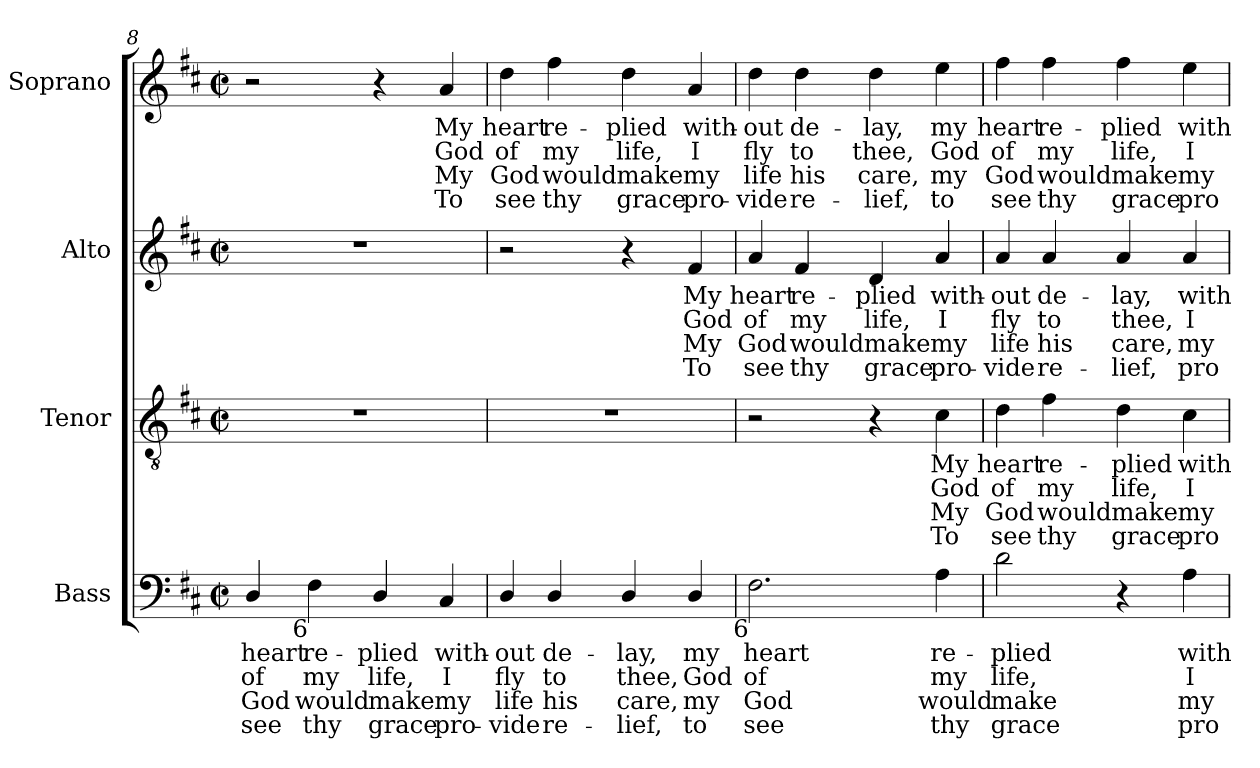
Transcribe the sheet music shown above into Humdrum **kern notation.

**kern	**text	**text	**text	**text	**kern	**text	**text	**text	**text	**kern	**text	**text	**text	**text	**kern	**text	**text	**text	**text
*part4	*part4	*part4	*part4	*part4	*part3	*part3	*part3	*part3	*part3	*part2	*part2	*part2	*part2	*part2	*part1	*part1	*part1	*part1	*part1
*staff4	*staff4	*staff4	*staff4	*staff4	*staff3	*staff3	*staff3	*staff3	*staff3	*staff2	*staff2	*staff2	*staff2	*staff2	*staff1	*staff1	*staff1	*staff1	*staff1
*I"Bass	*	*	*	*	*I"Tenor	*	*	*	*	*I"Alto	*	*	*	*	*I"Soprano	*	*	*	*
*I'B.	*	*	*	*	*I'T.	*	*	*	*	*I'A.	*	*	*	*	*I'S.	*	*	*	*
*clefF4	*	*	*	*	*clefGv2	*	*	*	*	*clefG2	*	*	*	*	*clefG2	*	*	*	*
*	*	*	*	*	*ITrd7c12	*	*	*	*	*	*	*	*	*	*	*	*	*	*
*k[f#c#]	*	*	*	*	*k[f#c#]	*	*	*	*	*k[f#c#]	*	*	*	*	*k[f#c#]	*	*	*	*
*b:	*	*	*	*	*b:	*	*	*	*	*b:	*	*	*	*	*b:	*	*	*	*
*M2/2	*	*	*	*	*M2/2	*	*	*	*	*M2/2	*	*	*	*	*M2/2	*	*	*	*
*met(c|)	*	*	*	*	*met(c|)	*	*	*	*	*met(c|)	*	*	*	*	*met(c|)	*	*	*	*
=8	=8	=8	=8	=8	=8	=8	=8	=8	=8	=8	=8	=8	=8	=8	=8	=8	=8	=8	=8
!	!LO:LY:b:color=#000000	!LO:LY:b:color=#000000	!LO:LY:b:color=#000000	!LO:LY:b:color=#000000	!	!	!	!	!	!	!	!	!	!	!	!	!	!	!
4Di/	heart	of	God	see	1r	.	.	.	.	1r	.	.	.	.	2r	.	.	.	.
!LO:TX:b:rj:t=6	!	!	!	!	!	!	!	!	!	!	!	!	!	!	!	!	!	!	!
!	!LO:LY:b:color=#000000	!LO:LY:b:color=#000000	!LO:LY:b:color=#000000	!LO:LY:b:color=#000000	!	!	!	!	!	!	!	!	!	!	!	!	!	!	!
4F#i\	re-	my	would	thy	.	.	.	.	.	.	.	.	.	.	.	.	.	.	.
!	!LO:LY:b:color=#000000	!LO:LY:b:color=#000000	!LO:LY:b:color=#000000	!LO:LY:b:color=#000000	!	!	!	!	!	!	!	!	!	!	!	!	!	!	!
4Di/	-plied	life,	make	grace	.	.	.	.	.	.	.	.	.	.	4r	.	.	.	.
!	!LO:LY:b:color=#000000	!LO:LY:b:color=#000000	!LO:LY:b:color=#000000	!LO:LY:b:color=#000000	!	!	!	!	!	!	!	!	!	!	!	!	!	!	!
!	!	!	!	!	!	!	!	!	!	!	!	!	!	!	!	!LO:LY:b:color=#000000	!LO:LY:b:color=#000000	!LO:LY:b:color=#000000	!LO:LY:b:color=#000000
4C#i/	with-	I	my	pro-	.	.	.	.	.	.	.	.	.	.	4ai/	My	God	My	To
=9	=9	=9	=9	=9	=9	=9	=9	=9	=9	=9	=9	=9	=9	=9	=9	=9	=9	=9	=9
!	!LO:LY:b:color=#000000	!LO:LY:b:color=#000000	!LO:LY:b:color=#000000	!LO:LY:b:color=#000000	!	!	!	!	!	!	!	!	!	!	!	!	!	!	!
!	!	!	!	!	!	!	!	!	!	!	!	!	!	!	!	!LO:LY:b:color=#000000	!LO:LY:b:color=#000000	!LO:LY:b:color=#000000	!LO:LY:b:color=#000000
4Di/	-out	fly	-life	vide	1r	.	.	.	.	2r	.	.	.	.	4ddi\	heart	of	God	see
!	!LO:LY:b:color=#000000	!LO:LY:b:color=#000000	!LO:LY:b:color=#000000	!LO:LY:b:color=#000000	!	!	!	!	!	!	!	!	!	!	!	!	!	!	!
!	!	!	!	!	!	!	!	!	!	!	!	!	!	!	!	!LO:LY:b:color=#000000	!LO:LY:b:color=#000000	!LO:LY:b:color=#000000	!LO:LY:b:color=#000000
4Di/	de-	to	his	re-	.	.	.	.	.	.	.	.	.	.	4ff#i\	re-	my	would	thy
!	!LO:LY:b:color=#000000	!LO:LY:b:color=#000000	!LO:LY:b:color=#000000	!LO:LY:b:color=#000000	!	!	!	!	!	!	!	!	!	!	!	!	!	!	!
!	!	!	!	!	!	!	!	!	!	!	!	!	!	!	!	!LO:LY:b:color=#000000	!LO:LY:b:color=#000000	!LO:LY:b:color=#000000	!LO:LY:b:color=#000000
4Di/	-lay,	thee,	-care,	lief,	.	.	.	.	.	4r	.	.	.	.	4ddi\	-plied	life,	make	grace
!	!LO:LY:b:color=#000000	!LO:LY:b:color=#000000	!LO:LY:b:color=#000000	!LO:LY:b:color=#000000	!	!	!	!	!	!	!	!	!	!	!	!	!	!	!
!	!	!	!	!	!	!	!	!	!	!	!LO:LY:b:color=#000000	!LO:LY:b:color=#000000	!LO:LY:b:color=#000000	!LO:LY:b:color=#000000	!	!	!	!	!
!	!	!	!	!	!	!	!	!	!	!	!	!	!	!	!	!LO:LY:b:color=#000000	!LO:LY:b:color=#000000	!LO:LY:b:color=#000000	!LO:LY:b:color=#000000
4Di/	my	God	my	to	.	.	.	.	.	4f#i/	My	God	My	To	4ai/	with-	I	my	pro-
=10	=10	=10	=10	=10	=10	=10	=10	=10	=10	=10	=10	=10	=10	=10	=10	=10	=10	=10	=10
!	!LO:LY:b:color=#000000	!LO:LY:b:color=#000000	!LO:LY:b:color=#000000	!LO:LY:b:color=#000000	!	!	!	!	!	!	!	!	!	!	!	!	!	!	!
!	!	!	!	!	!	!	!	!	!	!	!LO:LY:b:color=#000000	!LO:LY:b:color=#000000	!LO:LY:b:color=#000000	!LO:LY:b:color=#000000	!	!	!	!	!
!LO:TX:b:rj:t=6	!	!	!	!	!	!	!	!	!	!	!	!	!	!	!	!	!	!	!
!	!	!	!	!	!	!	!	!	!	!	!	!	!	!	!	!LO:LY:b:color=#000000	!LO:LY:b:color=#000000	!LO:LY:b:color=#000000	!LO:LY:b:color=#000000
2.F#i\	heart	of	God	see	2r	.	.	.	.	4ai/	heart	of	God	see	4ddi\	-out	fly	-life	vide
!	!	!	!	!	!	!	!	!	!	!	!LO:LY:b:color=#000000	!LO:LY:b:color=#000000	!LO:LY:b:color=#000000	!LO:LY:b:color=#000000	!	!	!	!	!
!	!	!	!	!	!	!	!	!	!	!	!	!	!	!	!	!LO:LY:b:color=#000000	!LO:LY:b:color=#000000	!LO:LY:b:color=#000000	!LO:LY:b:color=#000000
.	.	.	.	.	.	.	.	.	.	4f#i/	re-	my	would	thy	4ddi\	de-	to	his	re-
!	!	!	!	!	!	!	!	!	!	!	!LO:LY:b:color=#000000	!LO:LY:b:color=#000000	!LO:LY:b:color=#000000	!LO:LY:b:color=#000000	!	!	!	!	!
!	!	!	!	!	!	!	!	!	!	!	!	!	!	!	!	!LO:LY:b:color=#000000	!LO:LY:b:color=#000000	!LO:LY:b:color=#000000	!LO:LY:b:color=#000000
.	.	.	.	.	4r	.	.	.	.	4di/	-plied	life,	make	grace	4ddi\	-lay,	thee,	-care,	lief,
!	!LO:LY:b:color=#000000	!LO:LY:b:color=#000000	!LO:LY:b:color=#000000	!LO:LY:b:color=#000000	!	!	!	!	!	!	!	!	!	!	!	!	!	!	!
!	!	!	!	!	!	!LO:LY:b:color=#000000	!LO:LY:b:color=#000000	!LO:LY:b:color=#000000	!LO:LY:b:color=#000000	!	!	!	!	!	!	!	!	!	!
!	!	!	!	!	!	!	!	!	!	!	!LO:LY:b:color=#000000	!LO:LY:b:color=#000000	!LO:LY:b:color=#000000	!LO:LY:b:color=#000000	!	!	!	!	!
!	!	!	!	!	!	!	!	!	!	!	!	!	!	!	!	!LO:LY:b:color=#000000	!LO:LY:b:color=#000000	!LO:LY:b:color=#000000	!LO:LY:b:color=#000000
4Ai\	re-	my	would	thy	4C#i\	My	God	My	To	4ai/	with-	I	my	pro-	4eei\	my	God	my	to
=11	=11	=11	=11	=11	=11	=11	=11	=11	=11	=11	=11	=11	=11	=11	=11	=11	=11	=11	=11
!	!LO:LY:b:color=#000000	!LO:LY:b:color=#000000	!LO:LY:b:color=#000000	!LO:LY:b:color=#000000	!	!	!	!	!	!	!	!	!	!	!	!	!	!	!
!	!	!	!	!	!	!LO:LY:b:color=#000000	!LO:LY:b:color=#000000	!LO:LY:b:color=#000000	!LO:LY:b:color=#000000	!	!	!	!	!	!	!	!	!	!
!	!	!	!	!	!	!	!	!	!	!	!LO:LY:b:color=#000000	!LO:LY:b:color=#000000	!LO:LY:b:color=#000000	!LO:LY:b:color=#000000	!	!	!	!	!
!	!	!	!	!	!	!	!	!	!	!	!	!	!	!	!	!LO:LY:b:color=#000000	!LO:LY:b:color=#000000	!LO:LY:b:color=#000000	!LO:LY:b:color=#000000
2di\	-plied	life,	make	grace	4Di\	heart	of	God	see	4ai/	-out	fly	-life	vide	4ff#i\	heart	of	God	see
!	!	!	!	!	!	!LO:LY:b:color=#000000	!LO:LY:b:color=#000000	!LO:LY:b:color=#000000	!LO:LY:b:color=#000000	!	!	!	!	!	!	!	!	!	!
!	!	!	!	!	!	!	!	!	!	!	!LO:LY:b:color=#000000	!LO:LY:b:color=#000000	!LO:LY:b:color=#000000	!LO:LY:b:color=#000000	!	!	!	!	!
!	!	!	!	!	!	!	!	!	!	!	!	!	!	!	!	!LO:LY:b:color=#000000	!LO:LY:b:color=#000000	!LO:LY:b:color=#000000	!LO:LY:b:color=#000000
.	.	.	.	.	4F#i\	re-	my	would	thy	4ai/	de-	to	his	re-	4ff#i\	re-	my	would	thy
!	!	!	!	!	!	!LO:LY:b:color=#000000	!LO:LY:b:color=#000000	!LO:LY:b:color=#000000	!LO:LY:b:color=#000000	!	!	!	!	!	!	!	!	!	!
!	!	!	!	!	!	!	!	!	!	!	!LO:LY:b:color=#000000	!LO:LY:b:color=#000000	!LO:LY:b:color=#000000	!LO:LY:b:color=#000000	!	!	!	!	!
!	!	!	!	!	!	!	!	!	!	!	!	!	!	!	!	!LO:LY:b:color=#000000	!LO:LY:b:color=#000000	!LO:LY:b:color=#000000	!LO:LY:b:color=#000000
4r	.	.	.	.	4Di\	-plied	life,	make	grace	4ai/	-lay,	thee,	-care,	lief,	4ff#i\	-plied	life,	make	grace
!	!LO:LY:b:color=#000000	!LO:LY:b:color=#000000	!LO:LY:b:color=#000000	!LO:LY:b:color=#000000	!	!	!	!	!	!	!	!	!	!	!	!	!	!	!
!	!	!	!	!	!	!LO:LY:b:color=#000000	!LO:LY:b:color=#000000	!LO:LY:b:color=#000000	!LO:LY:b:color=#000000	!	!	!	!	!	!	!	!	!	!
!	!	!	!	!	!	!	!	!	!	!	!LO:LY:b:color=#000000	!LO:LY:b:color=#000000	!LO:LY:b:color=#000000	!LO:LY:b:color=#000000	!	!	!	!	!
!	!	!	!	!	!	!	!	!	!	!	!	!	!	!	!	!LO:LY:b:color=#000000	!LO:LY:b:color=#000000	!LO:LY:b:color=#000000	!LO:LY:b:color=#000000
4Ai\	with-	I	my	pro-	4C#i\	with-	I	my	pro-	4ai/	with-	I	my	pro-	4eei\	with-	I	my	pro-
=	=	=	=	=	=	=	=	=	=	=	=	=	=	=	=	=	=	=	=
*-	*-	*-	*-	*-	*-	*-	*-	*-	*-	*-	*-	*-	*-	*-	*-	*-	*-	*-	*-
